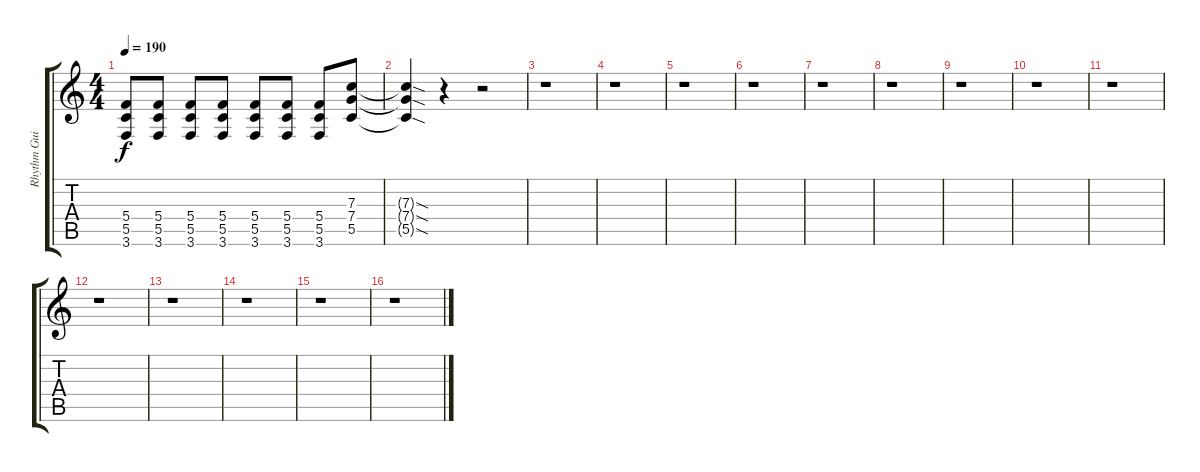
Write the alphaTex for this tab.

\track ("Rhythm Guitar  " "Rhythm Gui") {instrument overdrivenguitar}
\staff {score tabs}
\tuning (D4 A3 F3 C3 G2 D2) {hide}
\ts (4 4)
\tempo 190
\clef g2
\ks c
(5.4 5.5 3.6).8{dy f} (5.4 5.5 3.6).8 (5.4 5.5 3.6).8 (5.4 5.5 3.6).8 (5.4 5.5 3.6).8 (5.4 5.5 3.6).8 (5.4 5.5 3.6).8 (7.3 7.4 5.5).8 |
(7.3{sod t} 7.4{sod t} 5.5{sod t}).4 r.4 r.2 |
r.1 |
r.1 |
r.1 |
r.1 |
r.1 |
r.1 |
r.1 |
r.1 |
r.1 |
r.1 |
r.1 |
r.1 |
r.1 |
r.1
